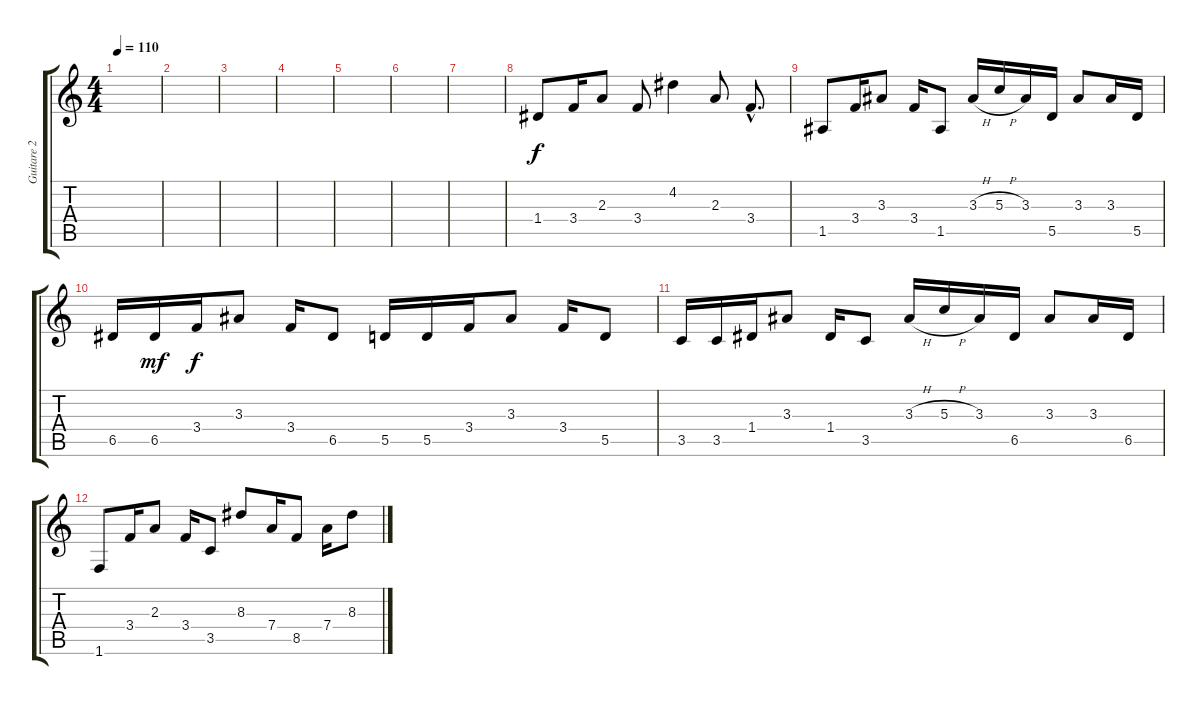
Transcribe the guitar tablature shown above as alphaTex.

\track ("Guitare 2" "Guitare 2") {instrument electricguitarclean}
\staff {score tabs}
\tuning (E4 B3 G3 D3 A2 E2) {hide}
\ts (4 4)
\tempo 110
\clef g2
\ks c
|
|
|
|
|
|
|
1.4.8 3.4.16 2.3.8 3.4.8 4.2.4 2.3.8 3.4{hac}.8{d} |
1.5.8 3.4.16 3.3.8 3.4.16 1.5.8 3.3{h}.16 5.3{h}.16 3.3.16 5.5.16 3.3.8 3.3.16 5.5.16 |
6.5.16 6.5.16{dy mf} 3.4.16{dy f} 3.3.8 3.4.16 6.5.8 5.5.16 5.5.16 3.4.16 3.3.8 3.4.16 5.5.8 |
3.5.16 3.5.16 1.4.16 3.3.8 1.4.16 3.5.8 3.3{h}.16 5.3{h}.16 3.3.16 6.5.16 3.3.8 3.3.16 6.5.16 |
1.6.8 3.4.16 2.3.8 3.4.16 3.5.8 8.3.8 7.4.16 8.5.8 7.4.16 8.3.8
